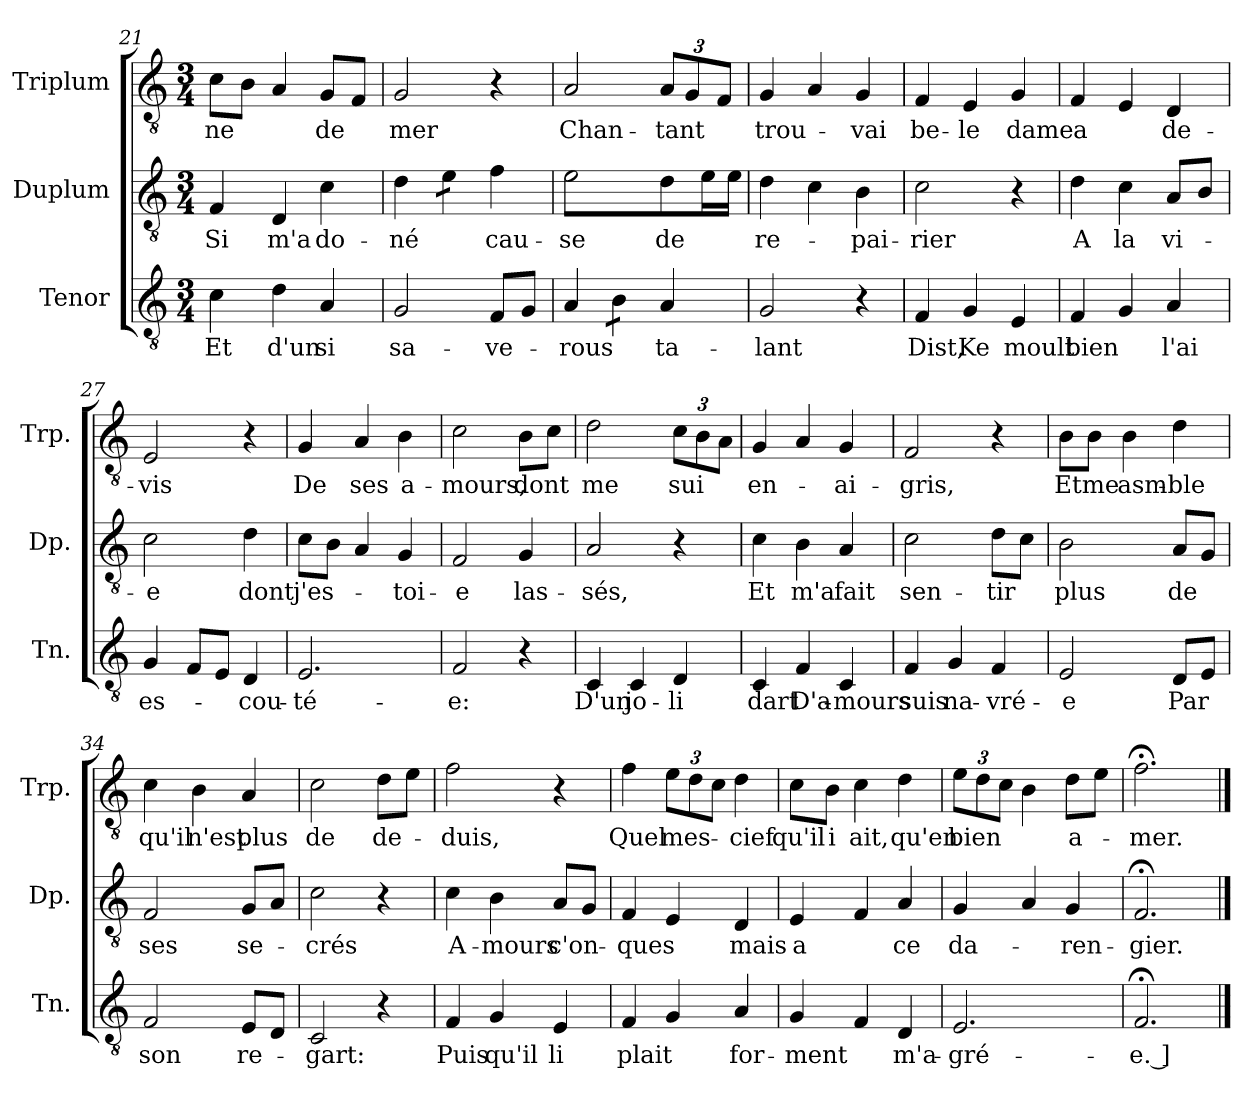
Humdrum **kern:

**kern	**text	**kern	**text	**kern	**text
*part3	*part3	*part2	*part2	*part1	*part1
*staff3	*staff3	*staff2	*staff2	*staff1	*staff1
*I"Tenor	*	*I"Duplum	*	*I"Triplum	*
*I'Tn.	*	*I'Dp.	*	*I'Trp.	*
!!LO:PB:g=z
*clefGv2	*	*clefGv2	*	*clefGv2	*
*k[]	*	*k[]	*	*k[]	*
*M3/4	*	*M3/4	*	*M3/4	*
=21	=21	=21	=21	=21	=21
!	!LO:LY:b	!	!LO:LY:b	!	!LO:LY:b
4c\	Et	4F/	Si	8c\L	-ne
.	.	.	.	8B\J	.
!	!LO:LY:b	!	!LO:LY:b	!	!
4d\	d'un	4D/	m'a	4A/	.
!	!LO:LY:b	!	!LO:LY:b	!	!LO:LY:b
4A/	si	4c\	do-	8G/L	de
.	.	.	.	8F/J	.
=22	=22	=22	=22	=22	=22
!	!LO:LY:b	!	!LO:LY:b	!	!LO:LY:b
2G/	sa-	4d\	-né	2G/	mer
*	*	*tremolo	*	*	*
.	.	8e\L	.	.	.
.	.	8e\J	.	.	.
*	*	*Xtremolo	*	*	*
!	!LO:LY:b	!	!LO:LY:b	!	!
8F/L	-ve-	4f\	cau-	4r	.
8G/J	.	.	.	.	.
=23	=23	=23	=23	=23	=23
!	!LO:LY:b	!	!LO:LY:b	!	!LO:LY:b
4A/	-rous	2e\	-se	2A/	Chan-
*tremolo	*	*	*	*	*
8B\L	.	.	.	.	.
8B\J	.	.	.	.	.
*Xtremolo	*	*	*	*	*
!	!LO:LY:b	!	!LO:LY:b	!	!
*	*	*	*	*Xbrackettup	*
!	!	!	!	!	!LO:LY:b
4A/	ta-	8d\L	de	12A/L	-tant
.	.	.	.	12G/	.
*	*	*tremolo	*	*	*
.	.	16e\	.	.	.
.	.	.	.	12F/J	.
.	.	16e\JJ	.	.	.
*	*	*Xtremolo	*	*	*
=24	=24	=24	=24	=24	=24
!	!LO:LY:b	!	!LO:LY:b	!	!LO:LY:b
2G/	-lant	4d\	re-	4G/	trou-
.	.	4c\	.	4A/	.
!	!	!	!LO:LY:b	!	!LO:LY:b
4r	.	4B\	-pai-	4G/	-vai
=25	=25	=25	=25	=25	=25
!	!LO:LY:b	!	!LO:LY:b	!	!LO:LY:b
4F/	Dist,	2c\	-rier	4F/	be-
!	!LO:LY:b	!	!	!	!LO:LY:b
4G/	Ke	.	.	4E/	-le
!	!LO:LY:b	!	!	!	!LO:LY:b
4E/	moult	4r	.	4G/	dame
=26	=26	=26	=26	=26	=26
!	!LO:LY:b	!	!LO:LY:b	!	!LO:LY:b
4F/	bien	4d\	A	4F/	a
!	!	!	!LO:LY:b	!	!
4G/	.	4c\	la	4E/	.
!	!LO:LY:b	!	!LO:LY:b	!	!LO:LY:b
4A/	l'ai	8A/L	vi-	4D/	de-
.	.	8B/J	.	.	.
=27	=27	=27	=27	=27	=27
!	!LO:LY:b	!	!LO:LY:b	!	!LO:LY:b
4G/	es-	2c\	-e	2E/	-vis
8F/L	.	.	.	.	.
8E/J	.	.	.	.	.
!	!LO:LY:b	!	!LO:LY:b	!	!
4D/	-cou-	4d\	dont	4r	.
=28	=28	=28	=28	=28	=28
!	!LO:LY:b	!	!LO:LY:b	!	!LO:LY:b
2.E/	-té-	8c\L	j'es-	4G/	De
.	.	8B\J	.	.	.
!	!	!	!	!	!LO:LY:b
.	.	4A/	.	4A/	ses
!	!	!	!LO:LY:b	!	!LO:LY:b
.	.	4G/	-toi-	4B\	a-
!!LO:LB:g=z
=29	=29	=29	=29	=29	=29
!	!LO:LY:b	!	!LO:LY:b	!	!LO:LY:b
2F/	-e:	2F/	-e	2c\	-mours,
!	!	!	!LO:LY:b	!	!LO:LY:b
4r	.	4G/	las-	8B\L	dont
.	.	.	.	8c\J	.
=30	=30	=30	=30	=30	=30
!	!LO:LY:b	!	!LO:LY:b	!	!LO:LY:b
4C/	D'un	2A/	-sés,	2d\	me
!	!LO:LY:b	!	!	!	!
4C/	jo-	.	.	.	.
!	!LO:LY:b	!	!	!	!LO:LY:b
4D/	-li	4r	.	12c\L	sui
.	.	.	.	12B\	.
.	.	.	.	12A\J	.
=31	=31	=31	=31	=31	=31
!	!LO:LY:b	!	!LO:LY:b	!	!LO:LY:b
4C/	dart	4c\	Et	4G/	en-
!	!LO:LY:b	!	!LO:LY:b	!	!
4F/	D'a-	4B\	m'a	4A/	.
!	!LO:LY:b	!	!LO:LY:b	!	!LO:LY:b
4C/	-mours	4A/	fait	4G/	-ai-
=32	=32	=32	=32	=32	=32
!	!LO:LY:b	!	!LO:LY:b	!	!LO:LY:b
4F/	suis	2c\	sen-	2F/	-gris,
!	!LO:LY:b	!	!	!	!
4G/	na-	.	.	.	.
!	!LO:LY:b	!	!LO:LY:b	!	!
4F/	-vré-	8d\L	-tir	4r	.
.	.	8c\J	.	.	.
=33	=33	=33	=33	=33	=33
!	!LO:LY:b	!	!LO:LY:b	!	!LO:LY:b
2E/	-e	2B\	plus	8B\L	Et
!	!	!	!	!	!LO:LY:b
.	.	.	.	8B\J	me
!	!	!	!	!	!LO:LY:b
.	.	.	.	4B\	asm-
!	!LO:LY:b	!	!LO:LY:b	!	!LO:LY:b
8D/L	Par	8A/L	de	4d\	-ble
8E/J	.	8G/J	.	.	.
=34	=34	=34	=34	=34	=34
!	!LO:LY:b	!	!LO:LY:b	!	!LO:LY:b
2F/	son	2F/	ses	4c\	qu'il
!	!	!	!	!	!LO:LY:b
.	.	.	.	4B\	n'est
!	!LO:LY:b	!	!LO:LY:b	!	!LO:LY:b
8E/L	re-	8G/L	se-	4A/	plus
8D/J	.	8A/J	.	.	.
!!LO:LB:g=z
=35	=35	=35	=35	=35	=35
!	!LO:LY:b	!	!LO:LY:b	!	!LO:LY:b
2C/	-gart:	2c\	-crés	2c\	de
!	!	!	!	!	!LO:LY:b
4r	.	4r	.	8d\L	de-
.	.	.	.	8e\J	.
=36	=36	=36	=36	=36	=36
!	!LO:LY:b	!	!LO:LY:b	!	!LO:LY:b
4F/	Puis	4c\	A-	2f\	-duis,
!	!LO:LY:b	!	!LO:LY:b	!	!
4G/	qu'il	4B\	-mours	.	.
!	!LO:LY:b	!	!LO:LY:b	!	!
4E/	li	8A/L	c'on-	4r	.
.	.	8G/J	.	.	.
=37	=37	=37	=37	=37	=37
!	!LO:LY:b	!	!LO:LY:b	!	!LO:LY:b
4F/	plait	4F/	-ques	4f\	Quel
!	!	!	!	!	!LO:LY:b
4G/	.	4E/	.	12e\L	mes-
.	.	.	.	12d\	.
.	.	.	.	12c\J	.
!	!LO:LY:b	!	!LO:LY:b	!	!LO:LY:b
4A/	for-	4D/	mais	4d\	-cief
=38	=38	=38	=38	=38	=38
!	!LO:LY:b	!	!LO:LY:b	!	!LO:LY:b
4G/	-ment	4E/	a	8c\L	qu'il
!	!	!	!	!	!LO:LY:b
.	.	.	.	8B\J	i
!	!	!	!	!	!LO:LY:b
4F/	.	4F/	.	4c\	ait,
!	!LO:LY:b	!	!LO:LY:b	!	!LO:LY:b
4D/	m'a-	4A/	ce	4d\	qu'en
=39	=39	=39	=39	=39	=39
!	!LO:LY:b	!	!LO:LY:b	!	!LO:LY:b
2.E/	-gré-	4G/	da-	12e\L	bien
.	.	.	.	12d\	.
.	.	.	.	12c\J	.
.	.	4A/	.	4B\	.
!	!	!	!LO:LY:b	!	!LO:LY:b
.	.	4G/	-ren-	8d\L	a-
.	.	.	.	8e\J	.
=40	=40	=40	=40	=40	=40
!	!LO:LY:b	!	!LO:LY:b	!	!LO:LY:b
2.F;</	-e. ]	2.F;</	-gier.	2.f;<\	-mer.
==	==	==	==	==	==
*-	*-	*-	*-	*-	*-
